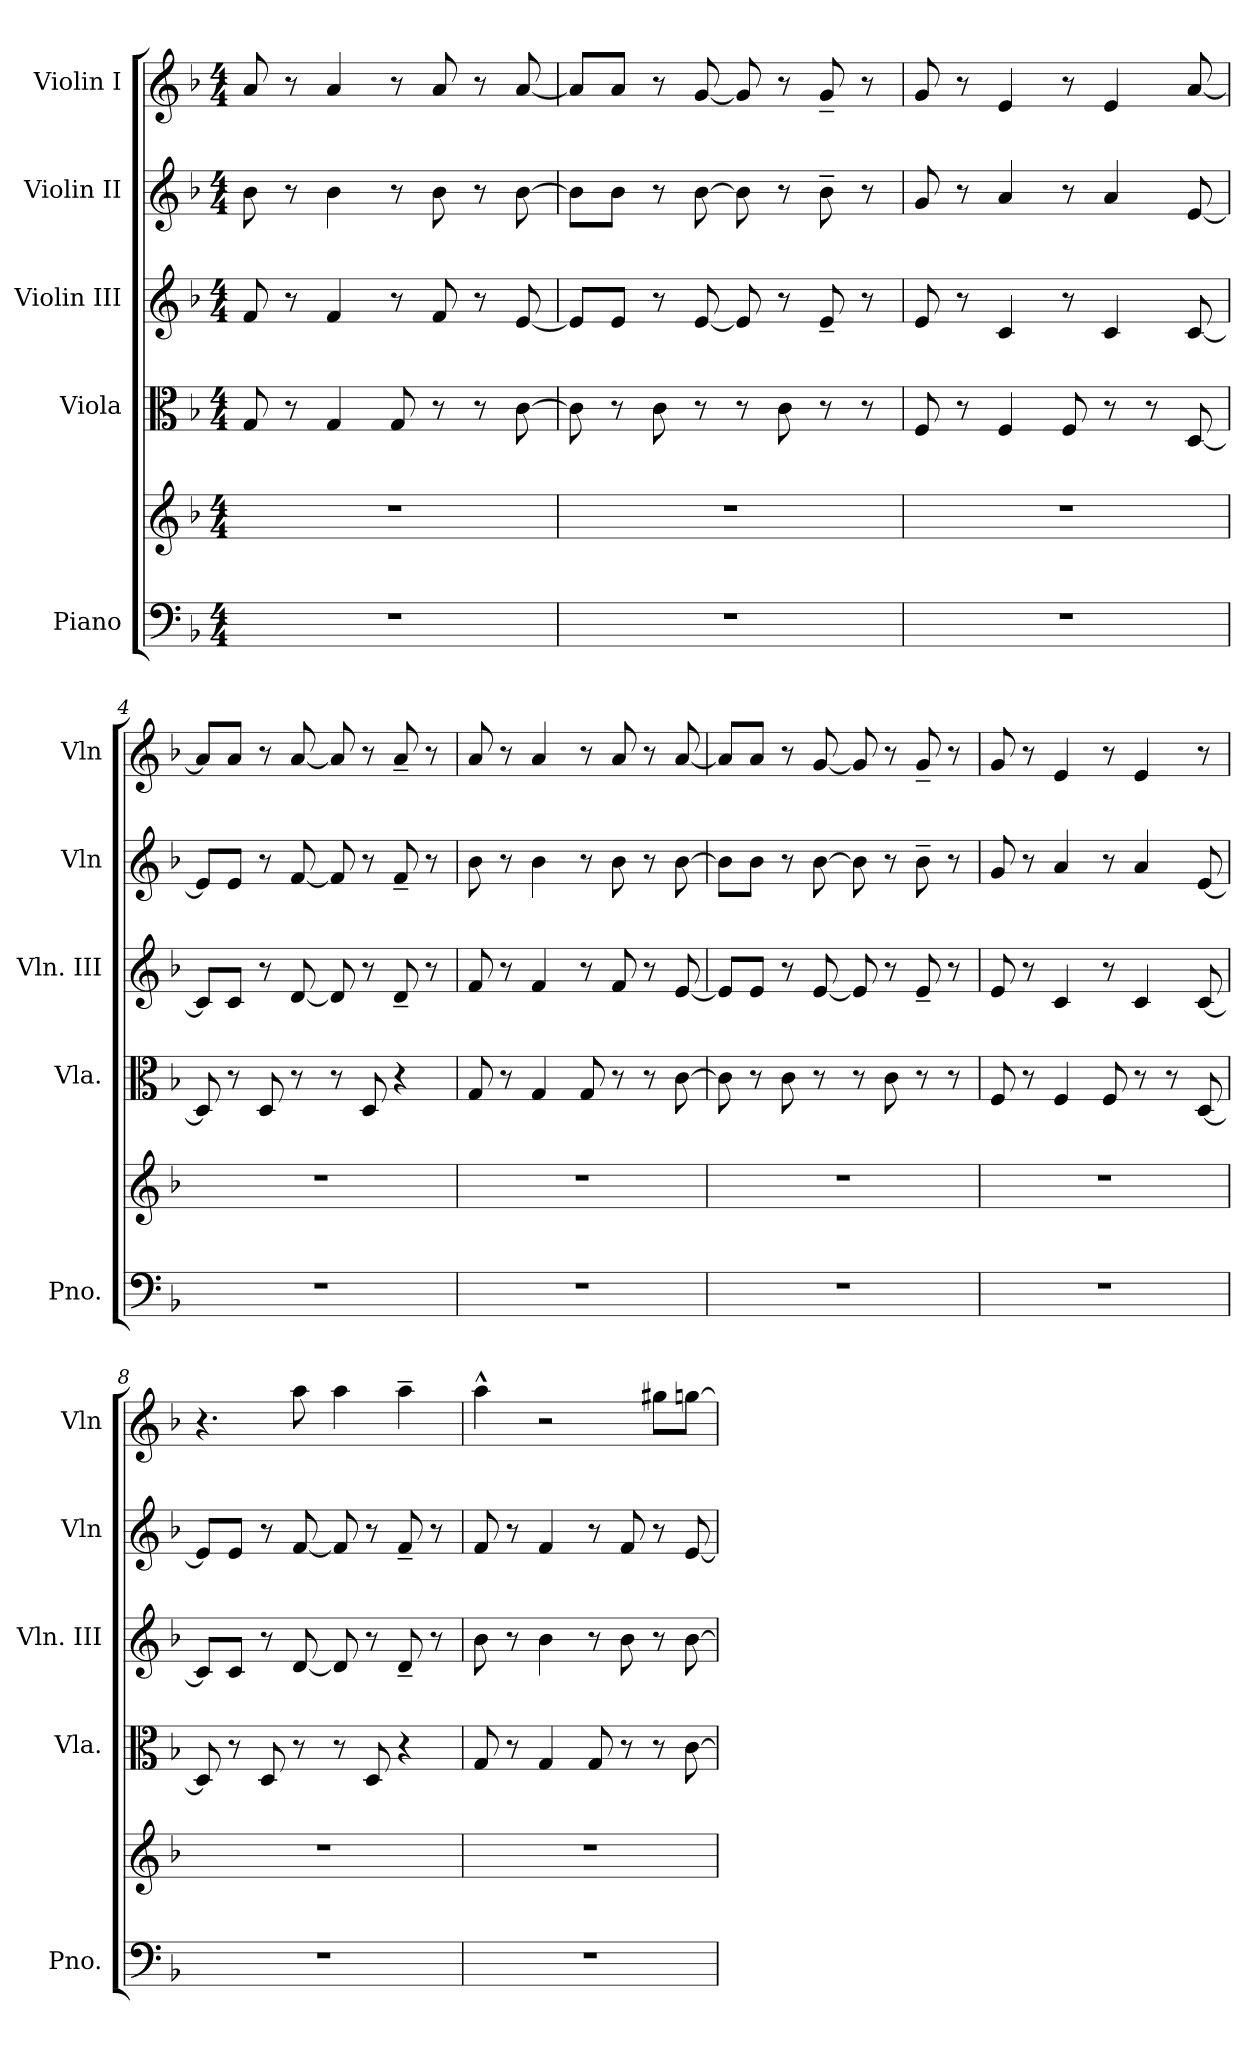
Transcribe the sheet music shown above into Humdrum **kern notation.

**kern	**kern	**kern	**kern	**kern	**kern
*part5	*part5	*part4	*part3	*part2	*part1
*staff6	*staff5	*staff4	*staff3	*staff2	*staff1
*I"Piano	*	*I"Viola	*I"Violin III	*I"Violin II	*I"Violin I
*I'Pno.	*	*I'Vla.	*I'Vln. III	*I'Vln	*I'Vln
*clefF4	*clefG2	*clefC3	*clefG2	*clefG2	*clefG2
*k[b-]	*k[b-]	*k[b-]	*k[b-]	*k[b-]	*k[b-]
*M4/4	*M4/4	*M4/4	*M4/4	*M4/4	*M4/4
=1	=1	=1	=1	=1	=1
1r	1r	8G/	8f/	8b-\	8a/
.	.	8r	8r	8r	8r
.	.	4G/	4f/	4b-\	4a/
.	.	8G/	8r	8r	8r
.	.	8r	8f/	8b-\	8a/
.	.	8r	8r	8r	8r
.	.	[8c\	[8e/	[8b-\	[8a/
=2	=2	=2	=2	=2	=2
1r	1r	8c\]	8e/L]	8b-\L]	8a/L]
.	.	8r	8e/J	8b-\J	8a/J
.	.	8c\	8r	8r	8r
.	.	8r	[8e/	[8b-\	[8g/
.	.	8r	8e/]	8b-\]	8g/]
.	.	8c\	8r	8r	8r
.	.	8r	8e~/	8b-~\	8g~/
.	.	8r	8r	8r	8r
=3	=3	=3	=3	=3	=3
1r	1r	8F/	8e/	8g/	8g/
.	.	8r	8r	8r	8r
.	.	4F/	4c/	4a/	4e/
.	.	8F/	8r	8r	8r
.	.	8r	4c/	4a/	4e/
.	.	8r	.	.	.
.	.	[8D/	[8c/	[8e/	[8a/
=4	=4	=4	=4	=4	=4
1r	1r	8D/]	8c/L]	8e/L]	8a/L]
.	.	8r	8c/J	8e/J	8a/J
.	.	8D/	8r	8r	8r
.	.	8r	[8d/	[8f/	[8a/
.	.	8r	8d/]	8f/]	8a/]
.	.	8D/	8r	8r	8r
.	.	4r	8d~/	8f~/	8a~/
.	.	.	8r	8r	8r
!!LO:LB:g=z
=5	=5	=5	=5	=5	=5
1r	1r	8G/	8f/	8b-\	8a/
.	.	8r	8r	8r	8r
.	.	4G/	4f/	4b-\	4a/
.	.	8G/	8r	8r	8r
.	.	8r	8f/	8b-\	8a/
.	.	8r	8r	8r	8r
.	.	[8c\	[8e/	[8b-\	[8a/
=6	=6	=6	=6	=6	=6
1r	1r	8c\]	8e/L]	8b-\L]	8a/L]
.	.	8r	8e/J	8b-\J	8a/J
.	.	8c\	8r	8r	8r
.	.	8r	[8e/	[8b-\	[8g/
.	.	8r	8e/]	8b-\]	8g/]
.	.	8c\	8r	8r	8r
.	.	8r	8e~/	8b-~\	8g~/
.	.	8r	8r	8r	8r
=7	=7	=7	=7	=7	=7
1r	1r	8F/	8e/	8g/	8g/
.	.	8r	8r	8r	8r
.	.	4F/	4c/	4a/	4e/
.	.	8F/	8r	8r	8r
.	.	8r	4c/	4a/	4e/
.	.	8r	.	.	.
.	.	[8D/	[8c/	[8e/	8r
=8	=8	=8	=8	=8	=8
1r	1r	8D/]	8c/L]	8e/L]	4.r
.	.	8r	8c/J	8e/J	.
.	.	8D/	8r	8r	.
.	.	8r	[8d/	[8f/	8aa\
.	.	8r	8d/]	8f/]	4aa\
.	.	8D/	8r	8r	.
.	.	4r	8d~/	8f~/	4aa~\
.	.	.	8r	8r	.
!!LO:PB:g=z
=9	=9	=9	=9	=9	=9
1r	1r	8G/	8b-\	8f/	4aa^^\
.	.	8r	8r	8r	.
.	.	4G/	4b-\	4f/	2r
.	.	8G/	8r	8r	.
.	.	8r	8b-\	8f/	.
.	.	8r	8r	8r	8gg#X\L
.	.	[8c\	[8b-\	[8e/	[8ggn\J
=	=	=	=	=	=
*-	*-	*-	*-	*-	*-
